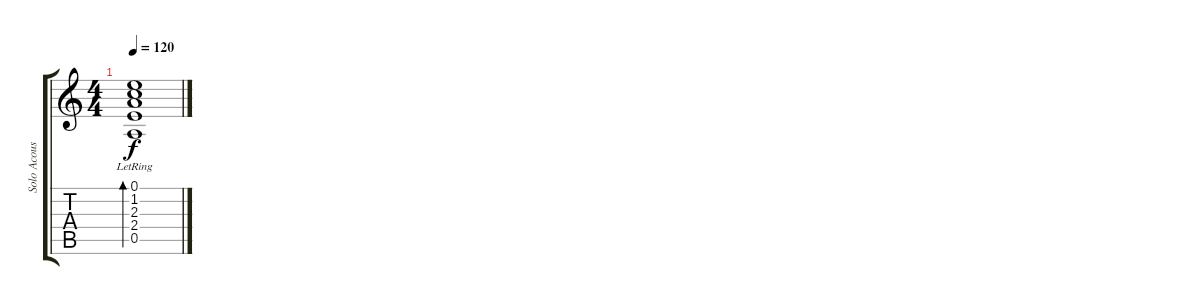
\track ("Solo Acoustic" "Solo Acous") {instrument acousticguitarsteel}
\staff {score tabs}
\tuning (E4 B3 G3 D3 A2 E2) {hide}
\ts (4 4)
\tempo 120
\clef g2
\ks c
(0.1{lr} 1.2{lr} 2.3{lr} 2.4{lr} 0.5{lr}).1{bd 240 dy f}
